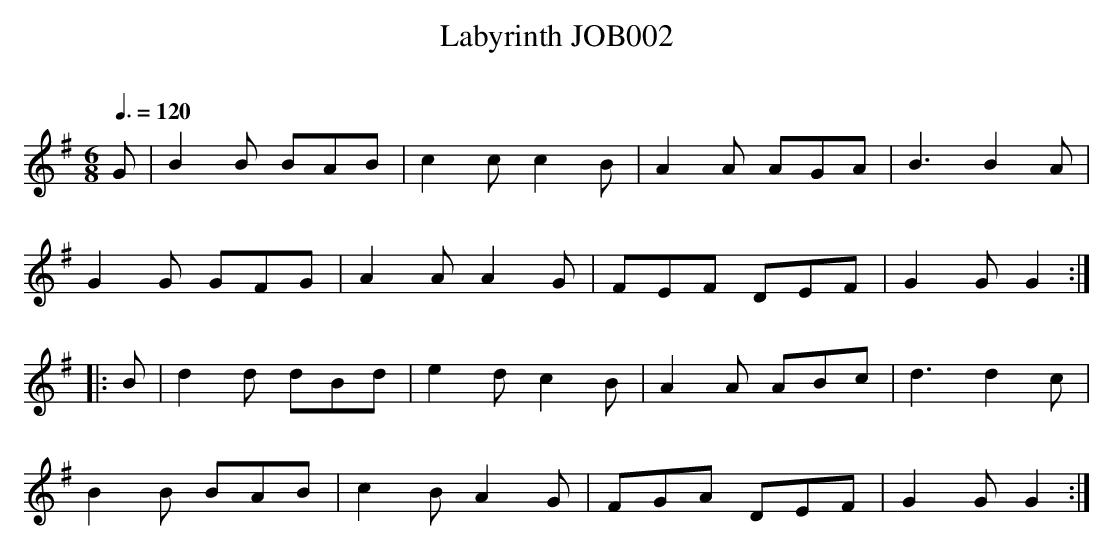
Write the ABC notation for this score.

X:1
T:Labyrinth JOB002
M:6/8
L:1/8
O:
Q:3/8=120
K:G
G|B2B BAB|c2c c2B|A2A AGA|B3 B2A|
G2G GFG|A2A A2G|FEF DEF|G2G G2:|
|:B|d2d dBd|e2d c2B|A2A ABc|d3 d2c|
B2B BAB|c2B A2G|FGA DEF|G2G G2:|
